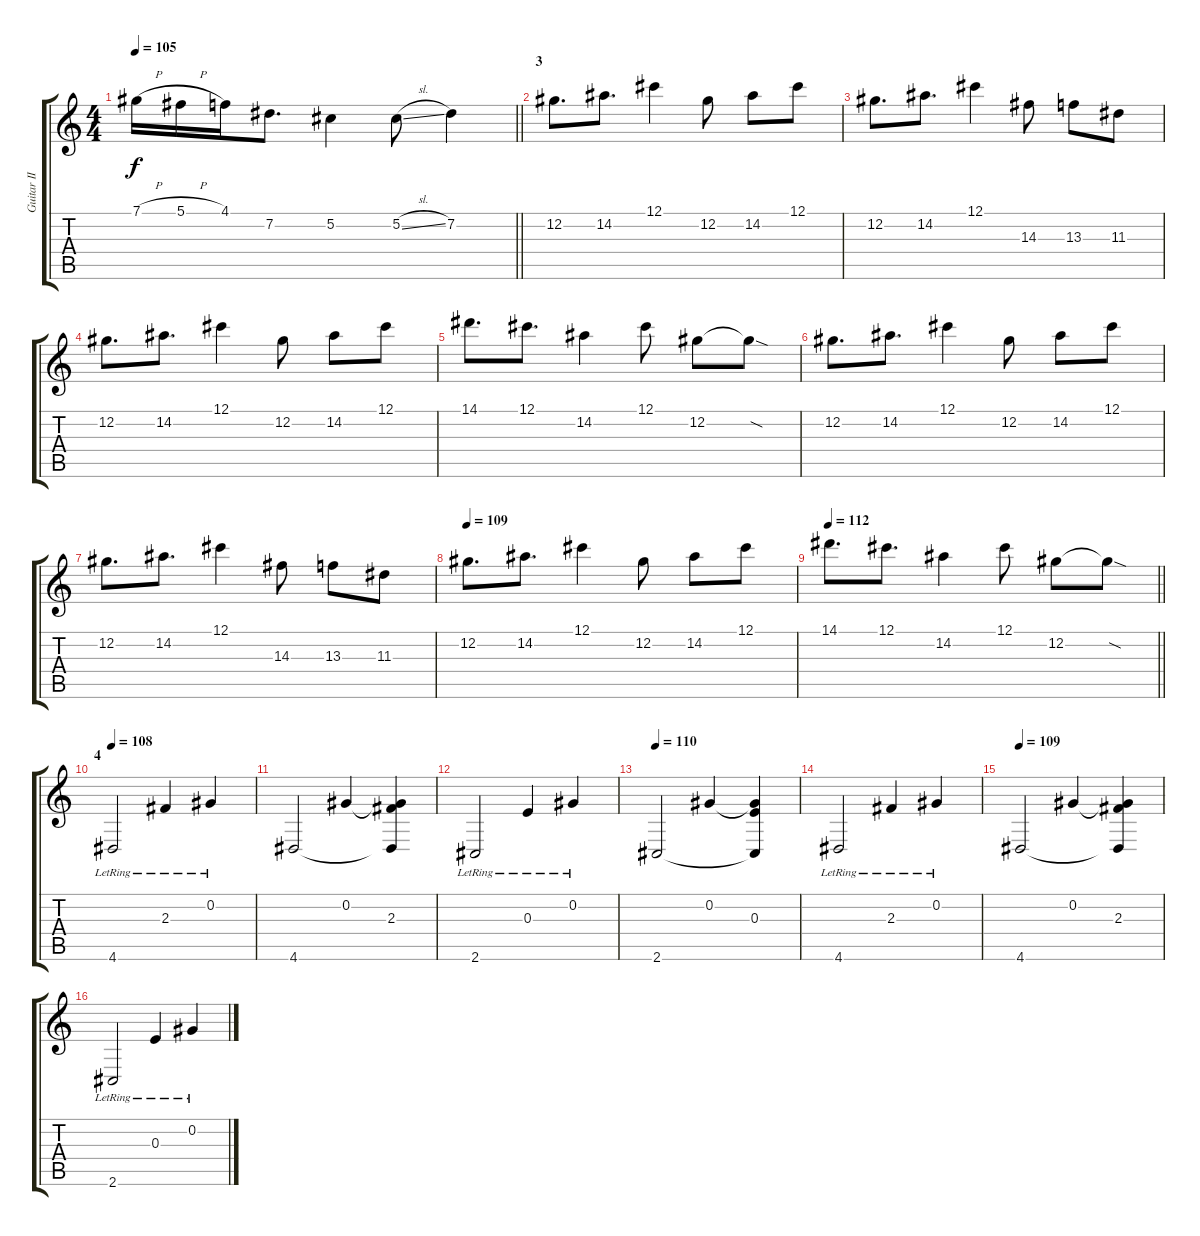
\track ("Guitar II" "Guitar II") {instrument distortionguitar}
\staff {score tabs}
\tuning (Db4 Ab3 E3 B2 Gb2 B1) {hide}
\ts (4 4)
\tempo 105
\clef g2
\barLineRight lightlight
\ks c
7.1{h}.16{dy f} 5.1{h}.16 4.1.16 7.2.8{d} 5.2.4 5.2{sl}.8 7.2.4 |
\section ("" "3")
12.2.8{d} 14.2.8{d} 12.1.4 12.2.8 14.2.8 12.1.8 |
12.2.8{d} 14.2.8{d} 12.1.4 14.3.8 13.3.8 11.3.8 |
12.2.8{d} 14.2.8{d} 12.1.4 12.2.8 14.2.8 12.1.8 |
14.1.8{d} 12.1.8{d} 14.2.4 12.1.8 12.2.8 12.2{sod t}.8 |
12.2.8{d} 14.2.8{d} 12.1.4 12.2.8 14.2.8 12.1.8 |
12.2.8{d} 14.2.8{d} 12.1.4 14.3.8 13.3.8 11.3.8 |
\tempo 109
12.2.8{d} 14.2.8{d} 12.1.4 12.2.8 14.2.8 12.1.8 |
\tempo 112
\barLineRight lightlight
14.1.8{d} 12.1.8{d} 14.2.4 12.1.8 12.2.8 12.2{sod t}.8 |
\section ("" "4")
\tempo 108
4.6{lr}.2{instrument distortionguitar} 2.3{lr}.4 0.2{lr}.4 |
4.6.2 0.2.4 (0.2{t} 2.3 4.6{t}).4 |
2.6{lr}.2 0.3{lr}.4 0.2{lr}.4 |
\tempo 110
2.6.2 0.2.4 (0.2{t} 0.3 2.6{t}).4 |
4.6{lr}.2 2.3{lr}.4 0.2{lr}.4 |
\tempo 109
4.6.2 0.2.4 (0.2{t} 2.3 4.6{t}).4 |
2.6{lr}.2 0.3{lr}.4 0.2{lr}.4
